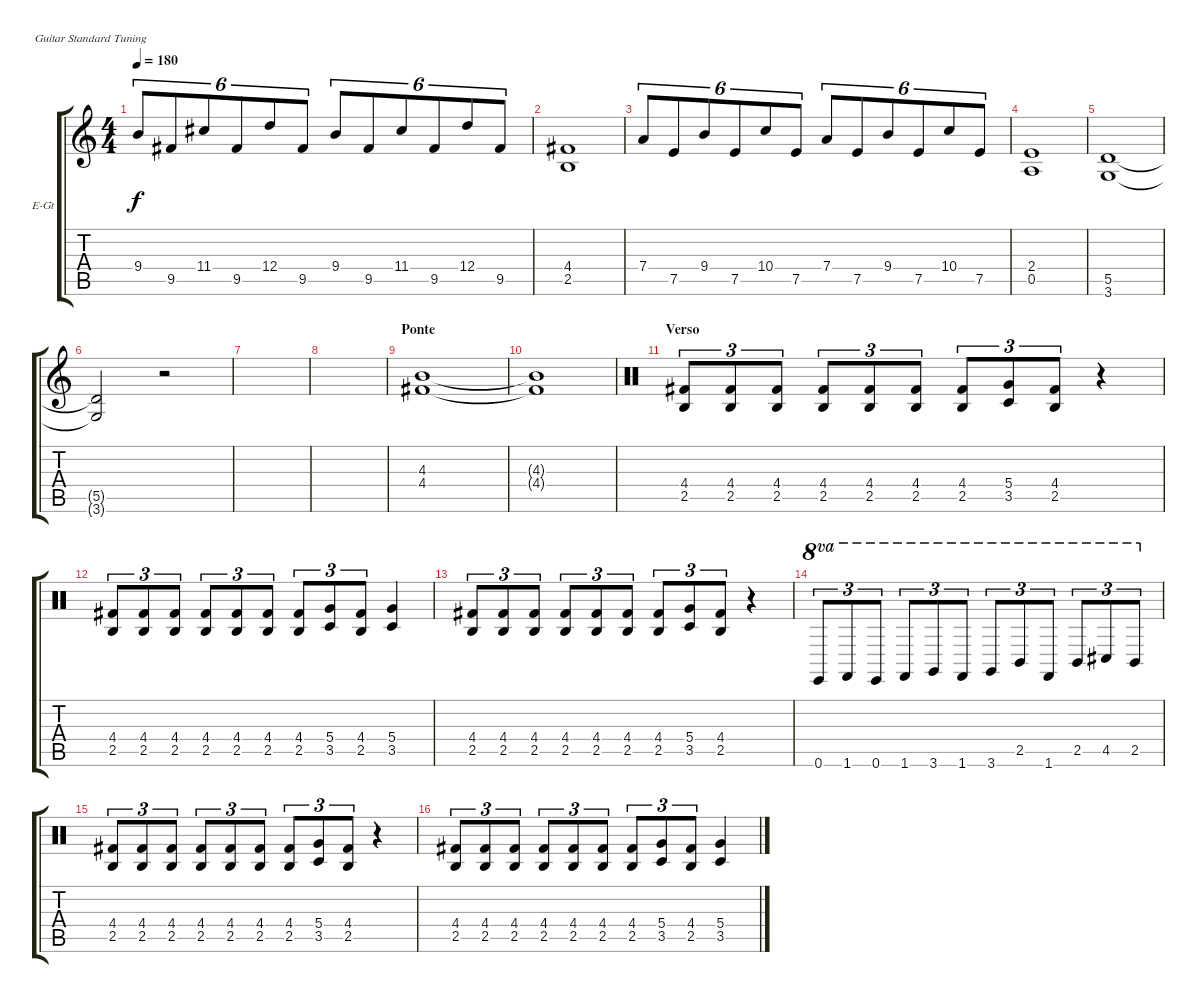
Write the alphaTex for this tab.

\defaultSystemsLayout 4
\bracketExtendMode groupsimilarinstruments
\firstSystemTrackNameOrientation horizontal
\otherSystemsTrackNameOrientation horizontal
\track ("Electric Guitar" "E-Gt") {instrument distortionguitar}
\staff {score tabs}
\tuning (E4 B3 G3 D3 A2 E2)
\ts (4 4)
\tempo 180
\clef g2
\ks c
9.4.8{tu (6 4) dy f} 9.5.8{tu (6 4)} 11.4.8{tu (6 4)} 9.5.8{tu (6 4)} 12.4.8{tu (6 4)} 9.5.8{tu (6 4)} 9.4.8{tu (6 4)} 9.5.8{tu (6 4)} 11.4.8{tu (6 4)} 9.5.8{tu (6 4)} 12.4.8{tu (6 4)} 9.5.8{tu (6 4)} |
(2.5 4.4).1 |
7.4.8{tu (6 4)} 7.5.8{tu (6 4)} 9.4.8{tu (6 4)} 7.5.8{tu (6 4)} 10.4.8{tu (6 4)} 7.5.8{tu (6 4)} 7.4.8{tu (6 4)} 7.5.8{tu (6 4)} 9.4.8{tu (6 4)} 7.5.8{tu (6 4)} 10.4.8{tu (6 4)} 7.5.8{tu (6 4)} |
(0.5 2.4).1 |
(3.6 5.5).1 |
(3.6{t} 5.5{t}).2 r.2 |
|
|
\section ("" "Ponte")
(4.4 4.3).1 |
(4.4{t} 4.3{t}).1 |
\section ("" "Verso")
\clef neutral
(4.4 2.5).8{tu (3 2)} (2.5 4.4).8{tu (3 2)} (2.5 4.4).8{tu (3 2)} (2.5 4.4).8{tu (3 2)} (2.5 4.4).8{tu (3 2)} (2.5 4.4).8{tu (3 2)} (2.5 4.4).8{tu (3 2)} (5.4 3.5).8{tu (3 2)} (2.5 4.4).8{tu (3 2)} r.4 |
(4.4 2.5).8{tu (3 2)} (2.5 4.4).8{tu (3 2)} (2.5 4.4).8{tu (3 2)} (2.5 4.4).8{tu (3 2)} (2.5 4.4).8{tu (3 2)} (2.5 4.4).8{tu (3 2)} (2.5 4.4).8{tu (3 2)} (5.4 3.5).8{tu (3 2)} (2.5 4.4).8{tu (3 2)} (3.5 5.4).4 |
(4.4 2.5).8{tu (3 2)} (2.5 4.4).8{tu (3 2)} (2.5 4.4).8{tu (3 2)} (2.5 4.4).8{tu (3 2)} (2.5 4.4).8{tu (3 2)} (2.5 4.4).8{tu (3 2)} (2.5 4.4).8{tu (3 2)} (5.4 3.5).8{tu (3 2)} (2.5 4.4).8{tu (3 2)} r.4 |
0.6.8{tu (3 2) ot 8va} 1.6.8{tu (3 2) ot 8va} 0.6.8{tu (3 2) ot 8va} 1.6.8{tu (3 2) ot 8va} 3.6.8{tu (3 2) ot 8va} 1.6.8{tu (3 2) ot 8va} 3.6.8{tu (3 2) ot 8va} 2.5.8{tu (3 2) ot 8va} 1.6.8{tu (3 2) ot 8va} 2.5.8{tu (3 2) ot 8va} 4.5.8{tu (3 2) ot 8va} 2.5.8{tu (3 2) ot 8va} |
(4.4 2.5).8{tu (3 2)} (2.5 4.4).8{tu (3 2)} (2.5 4.4).8{tu (3 2)} (2.5 4.4).8{tu (3 2)} (2.5 4.4).8{tu (3 2)} (2.5 4.4).8{tu (3 2)} (2.5 4.4).8{tu (3 2)} (5.4 3.5).8{tu (3 2)} (2.5 4.4).8{tu (3 2)} r.4 |
(4.4 2.5).8{tu (3 2)} (2.5 4.4).8{tu (3 2)} (2.5 4.4).8{tu (3 2)} (2.5 4.4).8{tu (3 2)} (2.5 4.4).8{tu (3 2)} (2.5 4.4).8{tu (3 2)} (2.5 4.4).8{tu (3 2)} (5.4 3.5).8{tu (3 2)} (2.5 4.4).8{tu (3 2)} (3.5 5.4).4
